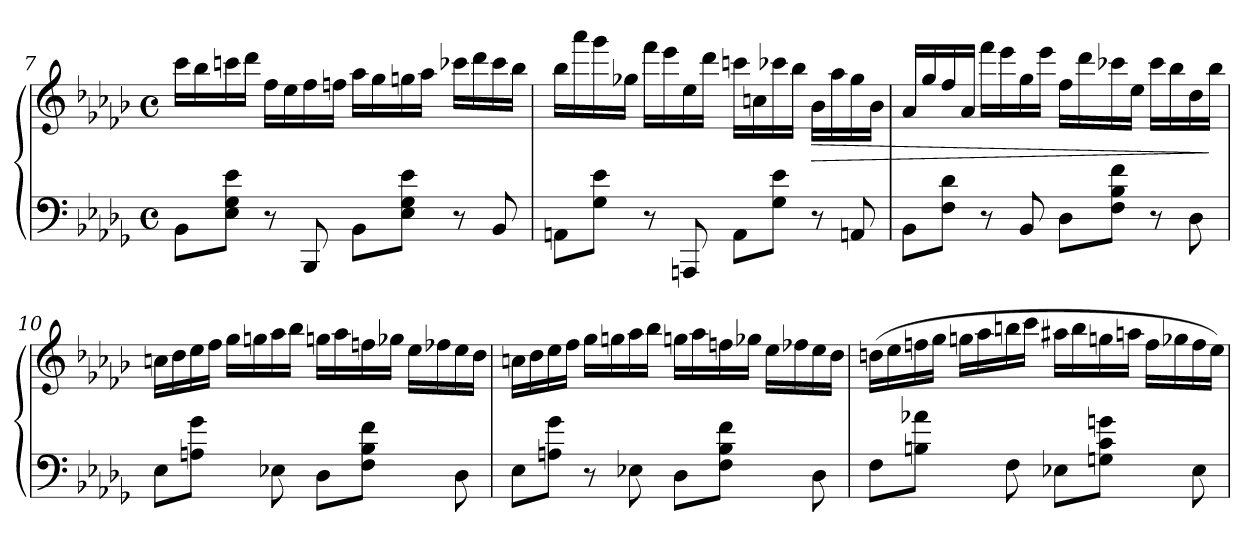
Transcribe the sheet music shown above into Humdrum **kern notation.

**kern	**kern	**dynam
*part1	*part1	*part1
*staff2	*staff1	*staff1/2
!!LO:LB:g=z
*clefF4	*clefG3	*
*k[b-e-a-d-g-]	*k[b-e-a-d-g-]	*
*M4/4	*M4/4	*
*met(c)	*met(c)	*
=7	=7	=7
8BB-\L	16aa-\LL	.
.	16gg-\	.
8E-\ 8G-\ 8e-\J	16aan\	.
.	16bb-\JJ	.
8r	16dd-\LL	.
.	16cc\	.
8BBB-/	16dd-\	.
.	16ddn\JJ	.
8BB-\L	16ff\LL	.
.	16ee-\	.
8E-\ 8G-\ 8e-\J	16een\	.
.	16ff\JJ	.
8r	16aa-X\LL	.
.	16bb-\	.
8BB-/	16aa-\	.
.	16gg-\JJ	.
=8	=8	=8
8AAn\L	16gg-\LL	.
.	16fff\	.
8G-\ 8e-\J	16eee-\	.
.	16ee-X\JJ	.
8r	16ddd-\LL	.
.	16ccc\	.
8AAAn/	16cc\	.
.	16bb-\JJ	.
8AA\L	16aan\LL	.
.	16an\	.
8G-\ 8e-\J	16aa-X\	.
.	16gg-\JJ	.
!	!	!LO:HP:b
8r	16g-\LL	>
.	16ff\	.
8AAn/	16ee-\	.
.	16g-\JJ	.
=9	=9	=9
8BB-\L	16f/LL	.
.	16ee-/	.
8F\ 8d-\J	16dd-/	.
.	16f/JJ	.
8r	16ddd-\LL	.
.	16ccc\	.
8BB-/	16ee-\	.
.	16ccc\JJ	.
8D-\L	16dd-\LL	.
.	16bb-\	.
8F\ 8B-\ 8f\J	16aa-X\	.
.	16cc\JJ	.
8r	16aa-\LL	.
.	16gg-\	.
8D-\	16b-\	.
.	16gg-\JJ	]
!!LO:LB:g=z
=10	=10	=10
8E-\L	16an\LL	.
.	16b-\	.
8An\ 8g-\J	16cc\	.
.	16dd-\JJ	.
8ryy	16ee-\LL	.
.	16een\	.
8E-X\	16ff\	.
.	16gg-\JJ	.
8D-\L	16een\LL	.
.	16ff\	.
8F\ 8B-\ 8f\J	16ddn\	.
.	16ee-X\JJ	.
8ryy	16cc\LL	.
.	16dd-X\	.
8D-\	16cc\	.
.	16b-\JJ	.
=11	=11	=11
8E-\L	16an\LL	.
.	16b-\	.
8An\ 8g-\J	16cc\	.
.	16dd-\JJ	.
8r	16ee-\LL	.
.	16een\	.
8E-X\	16ff\	.
.	16gg-\JJ	.
8D-\L	16een\LL	.
.	16ff\	.
8F\ 8B-\ 8f\J	16ddn\	.
.	16ee-X\JJ	.
8ryy	16cc\LL	.
.	16dd-X\	.
8D-\	16cc\	.
.	16b-\JJ	.
!!LO:LB:g=z
=12	=12	=12
8F\L	(>16bn\LL	.
.	16cc\	.
8Bn\ 8a-X\J	16ddn\	.
.	16ee-\JJ	.
8ryy	16een\LL	.
.	16ff\	.
8F\	16ggn\	.
.	16aa-\JJ	.
8E-X\L	16ff#X\LL	.
.	16gg\	.
8Gn\ 8c\ 8gn\J	16een\	.
.	16ffn\JJ	.
8ryy	16dd\LL	.
.	16ee-X\	.
8E-\	16dd\	.
.	16cc\JJ)	.
=	=	=
*-	*-	*-
